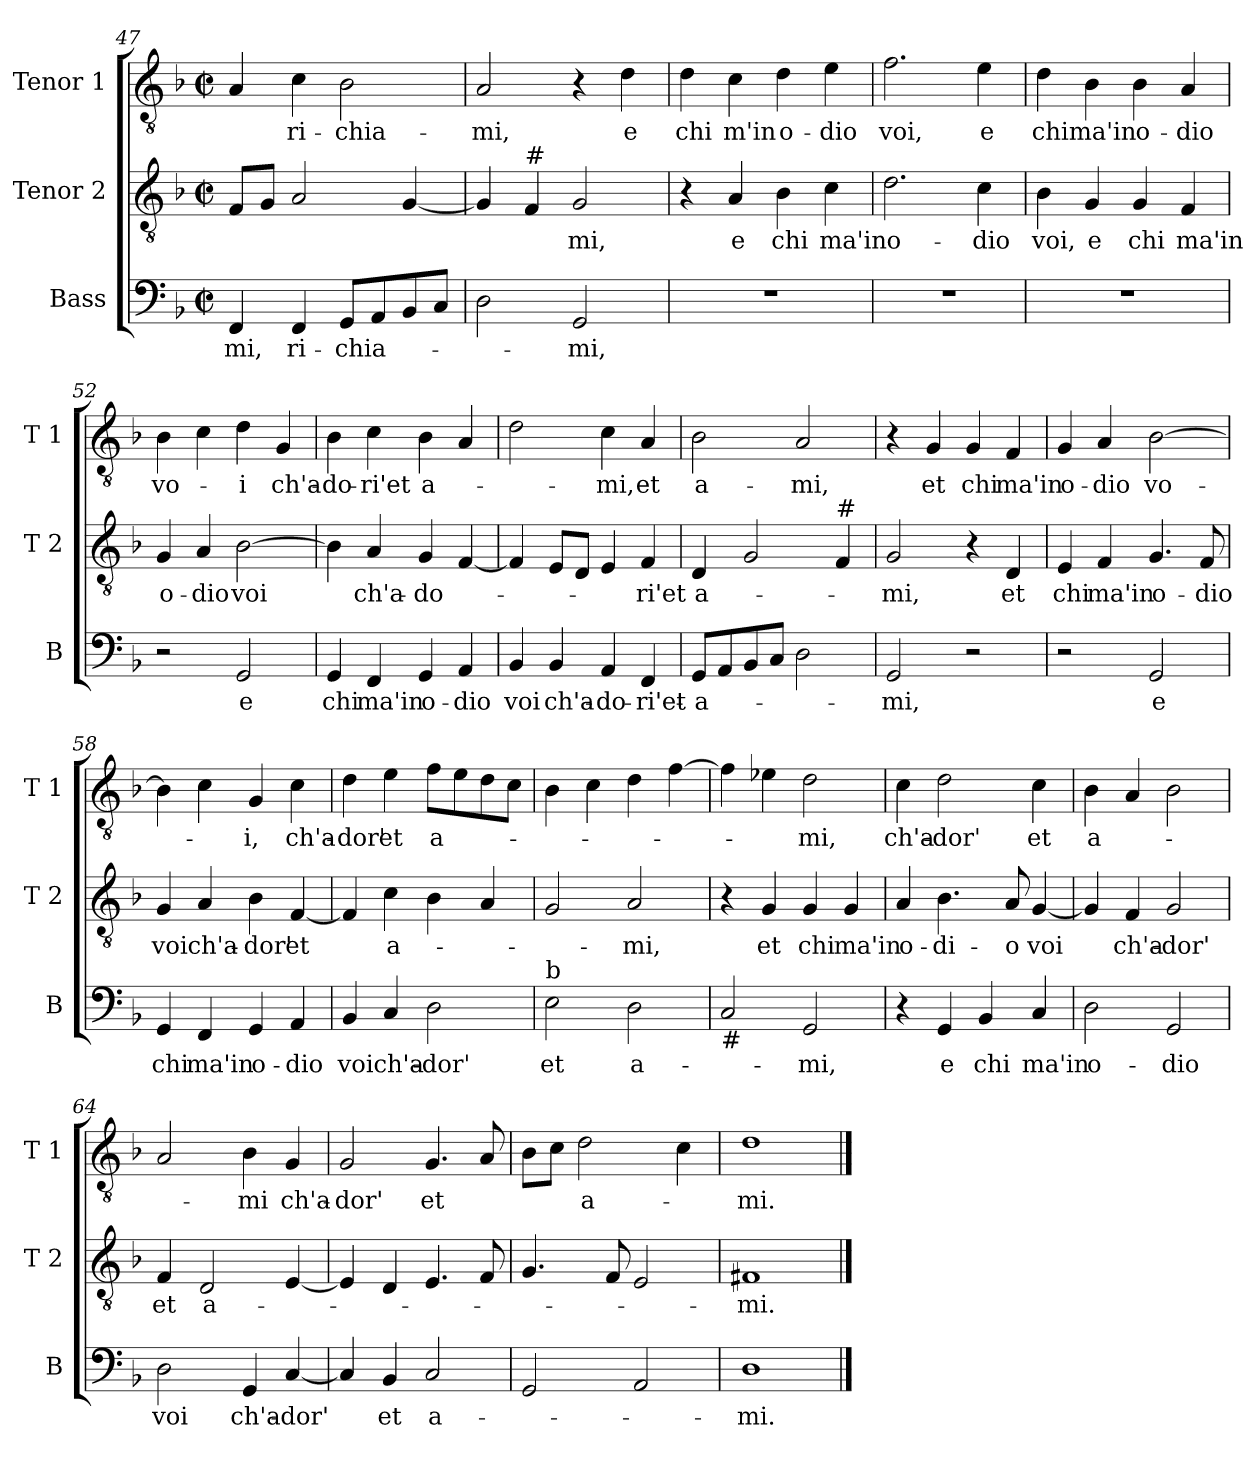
**kern	**text	**kern	**text	**kern	**text
*part3	*part3	*part2	*part2	*part1	*part1
*staff3	*staff3	*staff2	*staff2	*staff1	*staff1
*I"Bass	*	*I"Tenor 2	*	*I"Tenor 1	*
*I'B	*	*I'T 2	*	*I'T 1	*
*clefF4	*	*clefGv2	*	*clefGv2	*
*k[b-]	*	*k[b-]	*	*k[b-]	*
*F:	*	*F:	*	*F:	*
*M2/2	*	*M2/2	*	*M2/2	*
*met(c|)	*	*met(c|)	*	*met(c|)	*
=47	=47	=47	=47	=47	=47
!	!LO:LY:b	!	!	!	!
4FF/	-mi,	8F/L	.	4A/	.
.	.	8G/J	.	.	.
!	!LO:LY:b	!	!	!	!LO:LY:b
4FF/	ri-	2A/	.	4c\	-ri-
!	!LO:LY:b	!	!	!	!LO:LY:b
8GG/L	-chia-	.	.	2B-\	-chia-
8AA/	.	.	.	.	.
8BB-/	.	[4G/	.	.	.
8C/J	.	.	.	.	.
=48	=48	=48	=48	=48	=48
!	!	!	!	!	!LO:LY:b
2D\	.	4G/]	.	2A/	-mi,
!	!	!LO:TX:a:t=#	!	!	!
.	.	4F/	.	.	.
!	!LO:LY:b	!	!LO:LY:b	!	!
2GG/	-mi,	2G/	-mi,	4r	.
!	!	!	!	!	!LO:LY:b
.	.	.	.	4d\	e
=49	=49	=49	=49	=49	=49
!	!	!	!	!	!LO:LY:b
1r	.	4r	.	4d\	chi
!	!	!	!LO:LY:b	!	!LO:LY:b
.	.	4A/	e	4c\	m'in
!	!	!	!LO:LY:b	!	!LO:LY:b
.	.	4B-\	chi	4d\	o-
!	!	!	!LO:LY:b	!	!LO:LY:b
.	.	4c\	ma'in	4e\	-dio
=50	=50	=50	=50	=50	=50
!	!	!	!LO:LY:b	!	!LO:LY:b
1r	.	2.d\	o-	2.f\	voi,
!	!	!	!LO:LY:b	!	!LO:LY:b
.	.	4c\	-dio	4e\	e
!!LO:LB:g=z
=51	=51	=51	=51	=51	=51
!	!	!	!LO:LY:b	!	!LO:LY:b
1r	.	4B-\	voi,	4d\	chi
!	!	!	!LO:LY:b	!	!LO:LY:b
.	.	4G/	e	4B-\	ma'in
!	!	!	!LO:LY:b	!	!LO:LY:b
.	.	4G/	chi	4B-\	o-
!	!	!	!LO:LY:b	!	!LO:LY:b
.	.	4F/	ma'in	4A/	-dio
=52	=52	=52	=52	=52	=52
!	!	!	!LO:LY:b	!	!LO:LY:b
2r	.	4G/	o-	4B-\	vo-
!	!	!	!LO:LY:b	!	!
.	.	4A/	-dio	4c\	.
!	!LO:LY:b	!	!LO:LY:b	!	!LO:LY:b
2GG/	e	[2B-\	voi	4d\	-i
!	!	!	!	!	!LO:LY:b
.	.	.	.	4G/	ch'a-
=53	=53	=53	=53	=53	=53
!	!LO:LY:b	!	!	!	!LO:LY:b
4GG/	chi	4B-\]	.	4B-\	-do-
!	!LO:LY:b	!	!LO:LY:b	!	!LO:LY:b
4FF/	ma'in	4A/	ch'a-	4c\	-ri'et
!	!LO:LY:b	!	!LO:LY:b	!	!LO:LY:b
4GG/	o-	4G/	-do-	4B-\	a-
!	!LO:LY:b	!	!	!	!
4AA/	-dio	[4F/	.	4A/	.
=54	=54	=54	=54	=54	=54
!	!LO:LY:b	!	!	!	!
4BB-/	voi	4F/]	.	2d\	.
!	!LO:LY:b	!	!	!	!
4BB-/	ch'a-	8E/L	.	.	.
.	.	8D/J	.	.	.
!	!LO:LY:b	!	!	!	!LO:LY:b
4AA/	-do-	4E/	.	4c\	-mi,
!	!LO:LY:b	!	!LO:LY:b	!	!LO:LY:b
4FF/	-ri'et-	4F/	-ri'et	4A/	et
=55	=55	=55	=55	=55	=55
!	!LO:LY:b	!	!LO:LY:b	!	!LO:LY:b
8GG/L	-a-	4D/	a-	2B-\	a-
8AA/	.	.	.	.	.
8BB-/	.	2G/	.	.	.
8C/J	.	.	.	.	.
!	!	!	!	!	!LO:LY:b
2D\	.	.	.	2A/	-mi,
!	!	!LO:TX:a:t=#	!	!	!
.	.	4F/	.	.	.
!!LO:PB:g=z
=56	=56	=56	=56	=56	=56
!	!LO:LY:b	!	!LO:LY:b	!	!
2GG/	-mi,	2G/	-mi,	4r	.
!	!	!	!	!	!LO:LY:b
.	.	.	.	4G/	et
!	!	!	!	!	!LO:LY:b
2r	.	4r	.	4G/	chi
!	!	!	!LO:LY:b	!	!LO:LY:b
.	.	4D/	et	4F/	ma'in
=57	=57	=57	=57	=57	=57
!	!	!	!LO:LY:b	!	!LO:LY:b
2r	.	4E/	chi	4G/	o-
!	!	!	!LO:LY:b	!	!LO:LY:b
.	.	4F/	ma'in	4A/	-dio
!	!LO:LY:b	!	!LO:LY:b	!	!LO:LY:b
2GG/	e	4.G/	o-	[2B-\	vo-
!	!	!	!LO:LY:b	!	!
.	.	8F/	-dio	.	.
=58	=58	=58	=58	=58	=58
!	!LO:LY:b	!	!LO:LY:b	!	!
4GG/	chi	4G/	voi	4B-\]	.
!	!LO:LY:b	!	!LO:LY:b	!	!
4FF/	ma'in	4A/	ch'a-	4c\	.
!	!LO:LY:b	!	!LO:LY:b	!	!LO:LY:b
4GG/	o-	4B-\	-dor'	4G/	-i,
!	!LO:LY:b	!	!LO:LY:b	!	!LO:LY:b
4AA/	-dio	[4F/	et	4c\	ch'a-
=59	=59	=59	=59	=59	=59
!	!LO:LY:b	!	!	!	!LO:LY:b
4BB-/	voi	4F/]	.	4d\	-dor'
!	!LO:LY:b	!	!LO:LY:b	!	!LO:LY:b
4C/	ch'a-	4c\	a-	4e\	et
!	!LO:LY:b	!	!	!	!LO:LY:b
2D\	-dor'	4B-\	.	8f\L	a-
.	.	.	.	8e\	.
.	.	4A/	.	8d\	.
.	.	.	.	8c\J	.
=60	=60	=60	=60	=60	=60
!LO:TX:a:t=b	!	!	!	!	!
!	!LO:LY:b	!	!	!	!
2E\	et	2G/	.	4B-\	.
.	.	.	.	4c\	.
!	!LO:LY:b	!	!LO:LY:b	!	!
2D\	a-	2A/	-mi,	4d\	.
.	.	.	.	[4f\	.
=61	=61	=61	=61	=61	=61
!LO:TX:b:t=#	!	!	!	!	!
2C/	.	4r	.	4f\]	.
!	!	!	!LO:LY:b	!	!
.	.	4G/	et	4e-X\	.
!	!LO:LY:b	!	!LO:LY:b	!	!LO:LY:b
2GG/	-mi,	4G/	chi	2d\	-mi,
!	!	!	!LO:LY:b	!	!
.	.	4G/	ma'in	.	.
!!LO:LB:g=z
=62	=62	=62	=62	=62	=62
!	!	!	!LO:LY:b	!	!LO:LY:b
4r	.	4A/	o-	4c\	ch'a-
!	!LO:LY:b	!	!LO:LY:b	!	!LO:LY:b
4GG/	e	4.B-\	-di-	2d\	-dor'
!	!LO:LY:b	!	!	!	!
4BB-/	chi	.	.	.	.
!	!	!	!LO:LY:b	!	!
.	.	8A/	-o	.	.
!	!LO:LY:b	!	!LO:LY:b	!	!LO:LY:b
4C/	ma'in	[4G/	voi	4c\	et
=63	=63	=63	=63	=63	=63
!	!LO:LY:b	!	!	!	!LO:LY:b
2D\	o-	4G/]	.	4B-\	a-
!	!	!	!LO:LY:b	!	!
.	.	4F/	ch'a-	4A/	.
!	!LO:LY:b	!	!LO:LY:b	!	!
2GG/	-dio	2G/	-dor'	2B-\	.
=64	=64	=64	=64	=64	=64
!	!LO:LY:b	!	!LO:LY:b	!	!
2D\	voi	4F/	et	2A/	.
!	!	!	!LO:LY:b	!	!
.	.	2D/	a-	.	.
!	!LO:LY:b	!	!	!	!LO:LY:b
4GG/	ch'a-	.	.	4B-\	-mi
!	!LO:LY:b	!	!	!	!LO:LY:b
[4C/	-dor'	[4E/	.	4G/	ch'a-
=65	=65	=65	=65	=65	=65
!	!	!	!	!	!LO:LY:b
4C/]	.	4E/]	.	2G/	-dor'
!	!LO:LY:b	!	!	!	!
4BB-/	et	4D/	.	.	.
!	!LO:LY:b	!	!	!	!LO:LY:b
2C/	a-	4.E/	.	4.G/	et
.	.	8F/	.	8A/	.
=66	=66	=66	=66	=66	=66
2GG/	.	4.G/	.	8B-\L	.
.	.	.	.	8c\J	.
!	!	!	!	!	!LO:LY:b
.	.	.	.	2d\	a-
.	.	8F/	.	.	.
2AA/	.	2E/	.	.	.
.	.	.	.	4c\	.
=67	=67	=67	=67	=67	=67
!	!LO:LY:b	!	!LO:LY:b	!	!LO:LY:b
1D	-mi.	1F#X	-mi.	1d	-mi.
==	==	==	==	==	==
*-	*-	*-	*-	*-	*-
